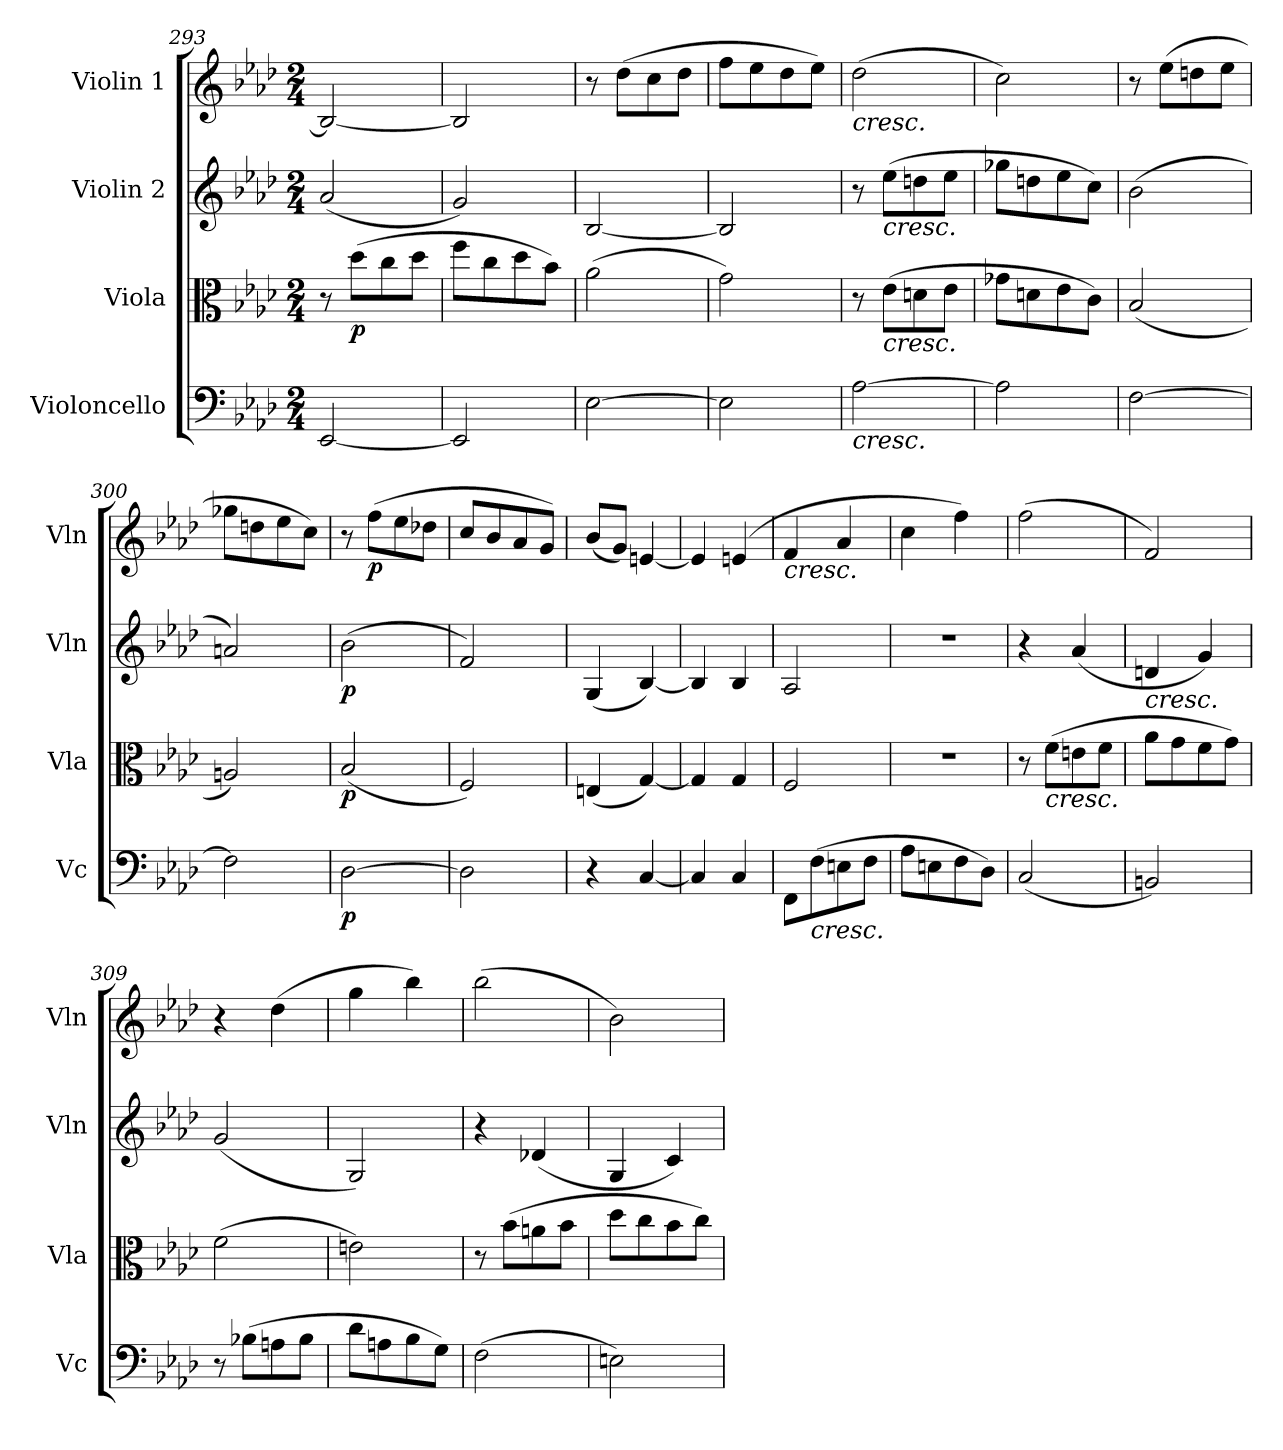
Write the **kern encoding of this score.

**kern	**dynam	**kern	**dynam	**kern	**dynam	**kern	**dynam
*part4	*part4	*part3	*part3	*part2	*part2	*part1	*part1
*staff4	*staff4	*staff3	*staff3	*staff2	*staff2	*staff1	*staff1
*I"Violoncello	*	*I"Viola	*	*I"Violin 2	*	*I"Violin 1	*
*I'Vc	*	*I'Vla	*	*I'Vln	*	*I'Vln	*
*clefF4	*	*clefC3	*	*clefG2	*	*clefG2	*
*k[b-e-a-d-]	*	*k[b-e-a-d-]	*	*k[b-e-a-d-]	*	*k[b-e-a-d-]	*
*M2/4	*	*M2/4	*	*M2/4	*	*M2/4	*
=293	=293	=293	=293	=293	=293	=293	=293
[2EE-/	.	8r	.	(2a-/	.	2B-/_	.
!	!	!	!LO:DY:b	!	!	!	!
.	.	(8dd-\L	p	.	.	.	.
.	.	8cc\	.	.	.	.	.
.	.	8dd-\J	.	.	.	.	.
=294	=294	=294	=294	=294	=294	=294	=294
2EE-/]	.	8ff\L	.	2g/)	.	2B-/]	.
.	.	8cc\	.	.	.	.	.
.	.	8dd-\	.	.	.	.	.
.	.	8b-\J)	.	.	.	.	.
=295	=295	=295	=295	=295	=295	=295	=295
[2E-\	.	(2a-\	.	[2B-/	.	8r	.
.	.	.	.	.	.	(8dd-\L	.
.	.	.	.	.	.	8cc\	.
.	.	.	.	.	.	8dd-\J	.
=296	=296	=296	=296	=296	=296	=296	=296
2E-\]	.	2g\)	.	2B-/]	.	8ff\L	.
.	.	.	.	.	.	8ee-\	.
.	.	.	.	.	.	8dd-\	.
.	.	.	.	.	.	8ee-\J)	.
!!LO:LB:g=z
=297	=297	=297	=297	=297	=297	=297	=297
!	!	!	!	!	!	!LO:TX:b:i:t=cresc.	!
!LO:TX:b:i:t=cresc.	!	!	!	!	!	!	!
[2A-\	.	8r	.	8r	.	(2dd-\	.
!	!	!	!	!LO:TX:b:i:t=cresc.	!	!	!
!	!	!LO:TX:b:i:t=cresc.	!	!	!	!	!
.	.	(8e-\L	.	(8ee-\L	.	.	.
.	.	8dn\	.	8ddn\	.	.	.
.	.	8e-\J	.	8ee-\J	.	.	.
=298	=298	=298	=298	=298	=298	=298	=298
2A-\]	.	8g-X\L	.	8gg-X\L	.	2cc\)	.
.	.	8dn\	.	8ddn\	.	.	.
.	.	8e-\	.	8ee-\	.	.	.
.	.	8c\J)	.	8cc\J)	.	.	.
!!LO:PB:g=z
=299	=299	=299	=299	=299	=299	=299	=299
[2F\	.	(2B-/	.	(2b-\	.	8r	.
.	.	.	.	.	.	(8ee-\L	.
.	.	.	.	.	.	8ddn\	.
.	.	.	.	.	.	8ee-\J	.
=300	=300	=300	=300	=300	=300	=300	=300
2F\]	.	2An/)	.	2an/)	.	8gg-X\L	.
.	.	.	.	.	.	8ddn\	.
.	.	.	.	.	.	8ee-\	.
.	.	.	.	.	.	8cc\J)	.
=301	=301	=301	=301	=301	=301	=301	=301
!	!LO:DY:b	!	!LO:DY:b	!	!LO:DY:b	!	!
[2D-\	p	(2B-/	p	(2b-\	p	8r	.
!	!	!	!	!	!	!	!LO:DY:b
.	.	.	.	.	.	(8ff\L	p
.	.	.	.	.	.	8ee-\	.
.	.	.	.	.	.	8dd-X\J	.
=302	=302	=302	=302	=302	=302	=302	=302
2D-\]	.	2F/)	.	2f/)	.	8cc/L	.
.	.	.	.	.	.	8b-/	.
.	.	.	.	.	.	8a-/	.
.	.	.	.	.	.	8g/J)	.
=303	=303	=303	=303	=303	=303	=303	=303
4r	.	(4En/	.	(4G/	.	(8b-/L	.
.	.	.	.	.	.	8g/J)	.
[4C/	.	[4G/)	.	[4B-/)	.	[4en/	.
=304	=304	=304	=304	=304	=304	=304	=304
4C/]	.	4G/]	.	4B-/]	.	4e/]	.
4C/	.	4G/	.	4B-/	.	(4en/	.
=305	=305	=305	=305	=305	=305	=305	=305
!	!	!	!	!	!	!LO:TX:b:i:t=cresc.	!
8FF\L	.	2F/	.	2A-/	.	4f/	.
!LO:TX:b:i:t=cresc.	!	!	!	!	!	!	!
(8F\	.	.	.	.	.	.	.
8En\	.	.	.	.	.	4a-/	.
8F\J	.	.	.	.	.	.	.
=306	=306	=306	=306	=306	=306	=306	=306
8A-\L	.	2r	.	2r	.	4cc\	.
8En\	.	.	.	.	.	.	.
8F\	.	.	.	.	.	4ff\)	.
8D-\J)	.	.	.	.	.	.	.
=307	=307	=307	=307	=307	=307	=307	=307
(2C/	.	8r	.	4r	.	(2ff\	.
!	!	!LO:TX:b:i:t=cresc.	!	!	!	!	!
.	.	(8f\L	.	.	.	.	.
.	.	8en\	.	(4a-/	.	.	.
.	.	8f\J	.	.	.	.	.
=308	=308	=308	=308	=308	=308	=308	=308
!	!	!	!	!LO:TX:b:i:t=cresc.	!	!	!
2BBn/)	.	8a-\L	.	4dn/	.	2f/)	.
.	.	8g\	.	.	.	.	.
.	.	8f\	.	4g/)	.	.	.
.	.	8g\J)	.	.	.	.	.
=309	=309	=309	=309	=309	=309	=309	=309
8r	.	(2f\	.	(2g/	.	4r	.
(8B-X\L	.	.	.	.	.	.	.
8An\	.	.	.	.	.	(4dd-\	.
8B-\J	.	.	.	.	.	.	.
!!LO:LB:g=z
=310	=310	=310	=310	=310	=310	=310	=310
8d-\L	.	2en\)	.	2G/)	.	4gg\	.
8An\	.	.	.	.	.	.	.
8B-\	.	.	.	.	.	4bb-\)	.
8G\J)	.	.	.	.	.	.	.
=311	=311	=311	=311	=311	=311	=311	=311
(2F\	.	8r	.	4r	.	(2bb-\	.
.	.	(8b-\L	.	.	.	.	.
.	.	8an\	.	(4d-X/	.	.	.
.	.	8b-\J	.	.	.	.	.
!!LO:LB:g=z
=312	=312	=312	=312	=312	=312	=312	=312
2En\)	.	8dd-\L	.	4G/	.	2b-\)	.
.	.	8cc\	.	.	.	.	.
.	.	8b-\	.	4c/)	.	.	.
.	.	8cc\J)	.	.	.	.	.
=	=	=	=	=	=	=	=
*-	*-	*-	*-	*-	*-	*-	*-
